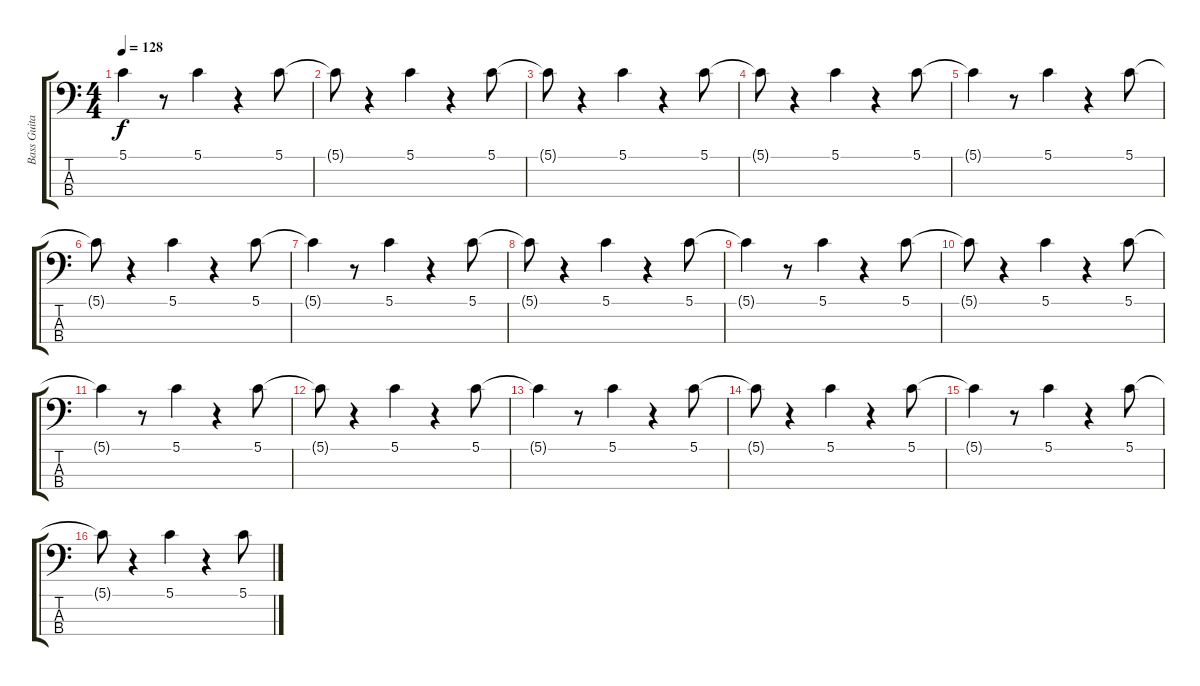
\track ("Bass Guitar " "Bass Guita") {instrument synthbass1}
\staff {score tabs}
\tuning (G2 D2 A1 E1) {hide}
\ts (4 4)
\tempo 128
\clef f4
\ks c
5.1{t}.4{dy f} r.8 5.1.4 r.4 5.1.8 |
5.1{t}.8 r.4 5.1.4 r.4 5.1.8 |
5.1{t}.8 r.4 5.1.4 r.4 5.1.8 |
5.1{t}.8 r.4 5.1.4 r.4 5.1.8 |
5.1{t}.4 r.8 5.1.4 r.4 5.1.8 |
5.1{t}.8 r.4 5.1.4 r.4 5.1.8 |
5.1{t}.4 r.8 5.1.4 r.4 5.1.8 |
5.1{t}.8 r.4 5.1.4 r.4 5.1.8 |
5.1{t}.4 r.8 5.1.4 r.4 5.1.8 |
5.1{t}.8 r.4 5.1.4 r.4 5.1.8 |
5.1{t}.4 r.8 5.1.4 r.4 5.1.8 |
5.1{t}.8 r.4 5.1.4 r.4 5.1.8 |
5.1{t}.4 r.8 5.1.4 r.4 5.1.8 |
5.1{t}.8 r.4 5.1.4 r.4 5.1.8 |
5.1{t}.4 r.8 5.1.4 r.4 5.1.8 |
5.1{t}.8 r.4 5.1.4 r.4 5.1.8
